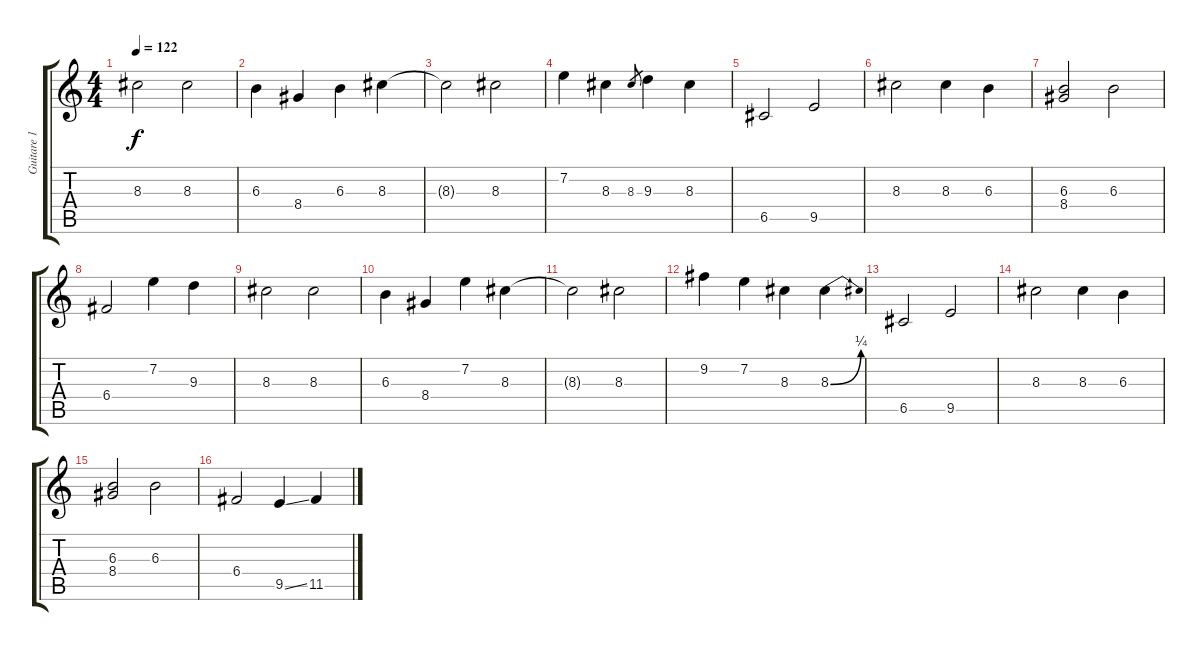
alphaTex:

\track ("Guitare 1" "Guitare 1") {instrument electricguitarjazz}
\staff {score tabs}
\tuning (D4 A3 F3 C3 G2 D2) {hide}
\ts (4 4)
\tempo 122
\clef g2
\ks c
8.3.2{dy f} 8.3.2 |
6.3.4 8.4.4 6.3.4 8.3.4 |
8.3{t}.2 8.3.2 |
7.2.4 8.3.4 8.3.8{gr} 9.3.4 8.3.4 |
6.5.2 9.5.2 |
8.3.2 8.3.4 6.3.4 |
(6.3 8.4).2 6.3.2 |
6.4.2 7.2.4 9.3.4 |
8.3.2 8.3.2 |
6.3.4 8.4.4 7.2.4 8.3.4 |
8.3{t}.2 8.3.2 |
9.2.4 7.2.4 8.3.4 8.3{be (bend 0 0 60 1)}.4 |
6.5.2 9.5.2 |
8.3.2 8.3.4 6.3.4 |
(6.3 8.4).2 6.3.2 |
6.4.2 9.5{ss}.4 11.5.4
